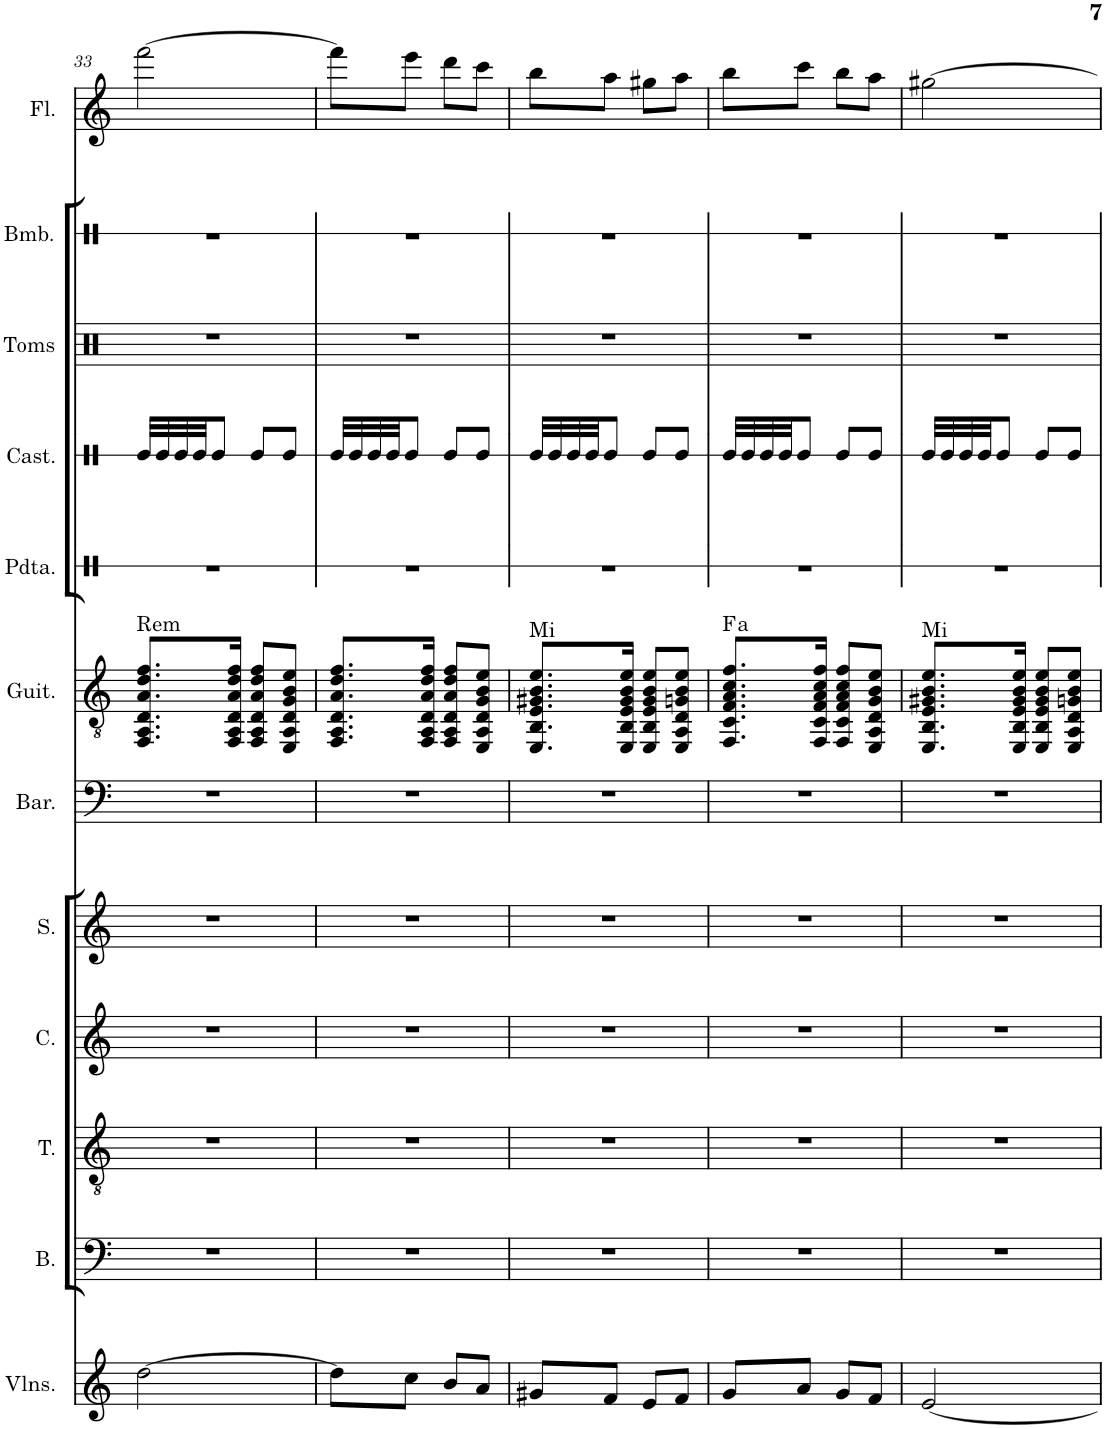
**kern	**kern	**kern	**kern	**kern	**kern	**kern	**harte	**kern	**kern	**kern	**kern	**kern
*part12	*part11	*part10	*part9	*part8	*part7	*part6	*part6	*part5	*part4	*part3	*part2	*part1
*staff12	*staff11	*staff10	*staff9	*staff8	*staff7	*staff6	*	*staff5	*staff4	*staff3	*staff2	*staff1
*I"Violines	*I"Bajo	*I"Tenor	*I"Contralto	*I"Soprano	*I"Barítono	*I"Guitarra	*	*I"Pandereta	*I"Castañuelas	*I"Toms	*I"Bombo	*I"Flauta
*I'Vlns.	*I'B.	*I'T.	*I'C.	*I'S.	*I'Bar.	*I'Guit.	*	*I'Pdta.	*I'Cast.	*I'Toms	*I'Bmb.	*I'Fl.
!!LO:PB:g=z
*clefG2	*clefF4	*clefGv2	*clefG2	*clefG2	*clefF4	*clefGv2	*	*clefX	*clefX	*clefX	*clefX	*clefG2
*k[]	*k[]	*k[]	*k[]	*k[]	*k[]	*k[]	*	*k[]	*k[]	*k[]	*k[]	*k[]
*M2/4	*M2/4	*M2/4	*M2/4	*M2/4	*M2/4	*M2/4	*	*M2/4	*M2/4	*M2/4	*M2/4	*M2/4
=33	=33	=33	=33	=33	=33	=33	=33	=33	=33	=33	=33	=33
!	!	!	!	!	!	!	!LO:H:kt=Rem	!	!	!	!	!
[2dd\	2r	2r	2r	2r	2r	8.FF/ 8.AA/ 8.D/ 8.A/ 8.d/ 8.f/L	N	2r	32Re/LLL	2r	2r	[2fff\
.	.	.	.	.	.	.	.	.	32Re/	.	.	.
.	.	.	.	.	.	.	.	.	32Re/	.	.	.
.	.	.	.	.	.	.	.	.	32Re/JJ	.	.	.
.	.	.	.	.	.	.	.	.	8Re/J	.	.	.
.	.	.	.	.	.	16FF/ 16AA/ 16D/ 16A/ 16d/ 16f/Jk	.	.	.	.	.	.
.	.	.	.	.	.	8FF/ 8AA/ 8D/ 8A/ 8d/ 8f/L	.	.	8Re/L	.	.	.
.	.	.	.	.	.	8EE/ 8AA/ 8D/ 8G/ 8B/ 8e/J	.	.	8Re/J	.	.	.
=34	=34	=34	=34	=34	=34	=34	=34	=34	=34	=34	=34	=34
8dd\L]	2r	2r	2r	2r	2r	8.FF/ 8.AA/ 8.D/ 8.A/ 8.d/ 8.f/L	.	2r	32Re/LLL	2r	2r	8fff\L]
.	.	.	.	.	.	.	.	.	32Re/	.	.	.
.	.	.	.	.	.	.	.	.	32Re/	.	.	.
.	.	.	.	.	.	.	.	.	32Re/JJ	.	.	.
8cc\J	.	.	.	.	.	.	.	.	8Re/J	.	.	8eee\J
.	.	.	.	.	.	16FF/ 16AA/ 16D/ 16A/ 16d/ 16f/Jk	.	.	.	.	.	.
8b/L	.	.	.	.	.	8FF/ 8AA/ 8D/ 8A/ 8d/ 8f/L	.	.	8Re/L	.	.	8ddd\L
8a/J	.	.	.	.	.	8EE/ 8AA/ 8D/ 8G/ 8B/ 8e/J	.	.	8Re/J	.	.	8ccc\J
=35	=35	=35	=35	=35	=35	=35	=35	=35	=35	=35	=35	=35
!	!	!	!	!	!	!	!LO:H:kt=Mi	!	!	!	!	!
8g#X/L	2r	2r	2r	2r	2r	8.EE/ 8.BB/ 8.E/ 8.G#X/ 8.B/ 8.e/L	N	2r	32Re/LLL	2r	2r	8bb\L
.	.	.	.	.	.	.	.	.	32Re/	.	.	.
.	.	.	.	.	.	.	.	.	32Re/	.	.	.
.	.	.	.	.	.	.	.	.	32Re/JJ	.	.	.
8f/J	.	.	.	.	.	.	.	.	8Re/J	.	.	8aa\J
.	.	.	.	.	.	16EE/ 16BB/ 16E/ 16G#/ 16B/ 16e/Jk	.	.	.	.	.	.
8e/L	.	.	.	.	.	8EE/ 8BB/ 8E/ 8G#/ 8B/ 8e/L	.	.	8Re/L	.	.	8gg#X\L
8f/J	.	.	.	.	.	8EE/ 8AA/ 8D/ 8Gn/ 8B/ 8e/J	.	.	8Re/J	.	.	8aa\J
=36	=36	=36	=36	=36	=36	=36	=36	=36	=36	=36	=36	=36
!	!	!	!	!	!	!	!LO:H:kt=a	!	!	!	!	!
8g/L	2r	2r	2r	2r	2r	8.FF/ 8.C/ 8.F/ 8.A/ 8.c/ 8.f/L	.	2r	32Re/LLL	2r	2r	8bb\L
.	.	.	.	.	.	.	.	.	32Re/	.	.	.
.	.	.	.	.	.	.	.	.	32Re/	.	.	.
.	.	.	.	.	.	.	.	.	32Re/JJ	.	.	.
8a/J	.	.	.	.	.	.	.	.	8Re/J	.	.	8ccc\J
.	.	.	.	.	.	16FF/ 16C/ 16F/ 16A/ 16c/ 16f/Jk	.	.	.	.	.	.
8g/L	.	.	.	.	.	8FF/ 8C/ 8F/ 8A/ 8c/ 8f/L	.	.	8Re/L	.	.	8bb\L
8f/J	.	.	.	.	.	8EE/ 8AA/ 8D/ 8G/ 8B/ 8e/J	.	.	8Re/J	.	.	8aa\J
=37	=37	=37	=37	=37	=37	=37	=37	=37	=37	=37	=37	=37
!	!	!	!	!	!	!	!LO:H:kt=Mi	!	!	!	!	!
[2e/	2r	2r	2r	2r	2r	8.EE/ 8.BB/ 8.E/ 8.G#X/ 8.B/ 8.e/L	N	2r	32Re/LLL	2r	2r	[2gg#X\
.	.	.	.	.	.	.	.	.	32Re/	.	.	.
.	.	.	.	.	.	.	.	.	32Re/	.	.	.
.	.	.	.	.	.	.	.	.	32Re/JJ	.	.	.
.	.	.	.	.	.	.	.	.	8Re/J	.	.	.
.	.	.	.	.	.	16EE/ 16BB/ 16E/ 16G#/ 16B/ 16e/Jk	.	.	.	.	.	.
.	.	.	.	.	.	8EE/ 8BB/ 8E/ 8G#/ 8B/ 8e/L	.	.	8Re/L	.	.	.
.	.	.	.	.	.	8EE/ 8AA/ 8D/ 8Gn/ 8B/ 8e/J	.	.	8Re/J	.	.	.
=	=	=	=	=	=	=	=	=	=	=	=	=
*-	*-	*-	*-	*-	*-	*-	*-	*-	*-	*-	*-	*-
